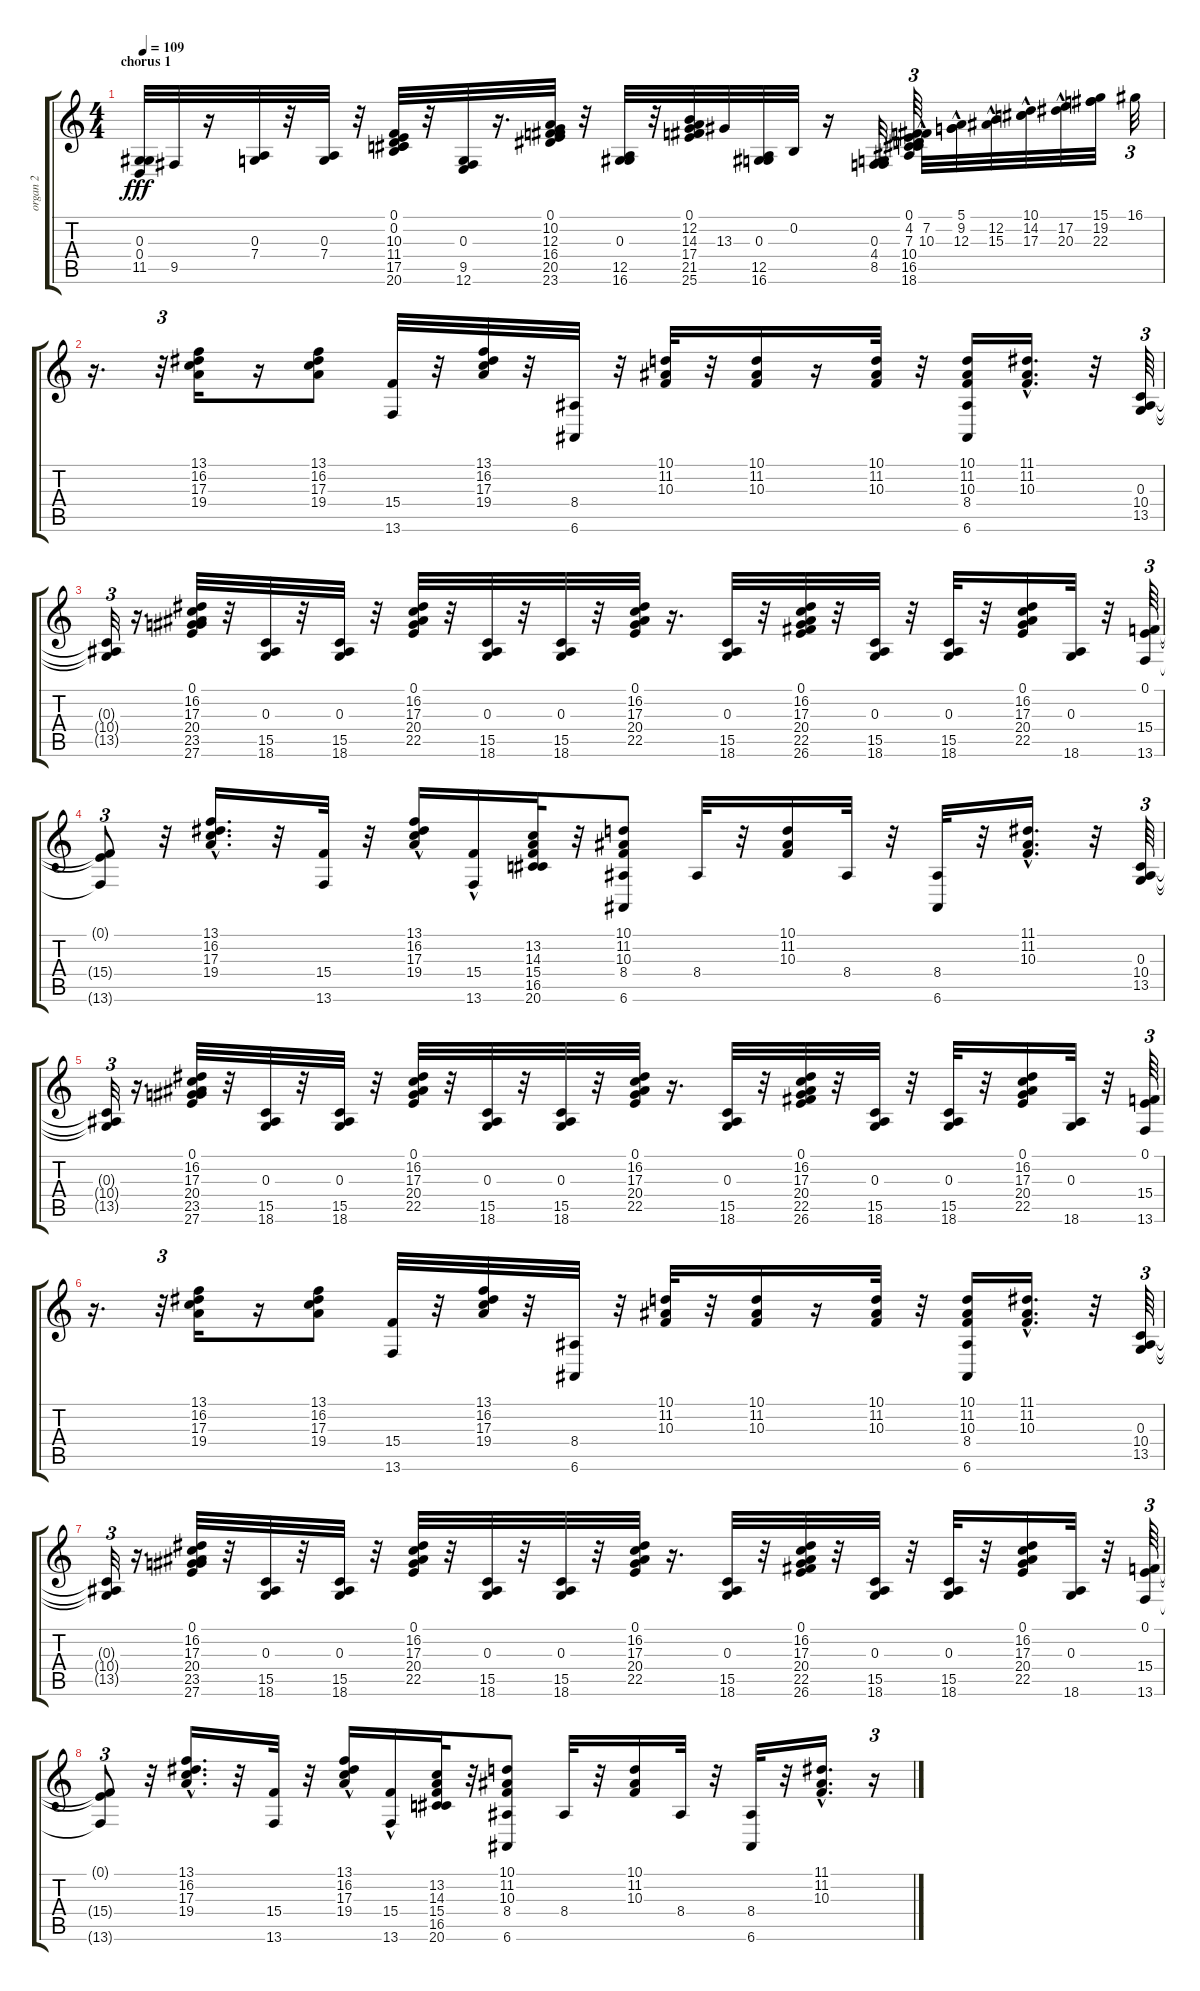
\track ("organ 2" "organ 2") {instrument rockorgan}
\staff {score tabs}
\tuning (E4 B3 G3 D3 A2 E2) {hide}
\ts (4 4)
\section ("" "chorus 1")
\tempo 109
\clef g2
\ks c
(0.3 0.4 11.5).32{dy fff} 9.5.32 r.16 (0.3 7.4).32 r.32 (0.3 7.4).32 r.32 (0.1 0.2 10.3 11.4 17.5 20.6).32 r.32 (0.3 9.5 12.6).32 r.16{d} (0.1 10.2 12.3 16.4 20.5 23.6).32 r.32 (0.3 12.5 16.6).32 r.32 (0.1 12.2 14.3 17.4 21.5 25.6).32 13.3.32 (0.3 12.5 16.6).32 0.2.32 r.16 (0.3 4.4 8.5).32 (0.1 4.2 7.3 10.4 16.5 18.6).64{tu (3 2)} (7.2{hac} 10.3{hac}).32 (5.1{hac} 9.2 12.3{hac}).32 (12.2{hac} 15.3{hac}).32 (10.1{hac} 14.2 17.3{hac}).32 (17.2{hac} 20.3).32 (15.1 19.2 22.3).32 16.1.32{tu (3 2)} |
r.16{d} r.32{tu (3 2)} (13.1 16.2 17.3 19.4).16 r.16 (13.1 16.2 17.3 19.4).8 (15.4 13.6).32 r.32 (13.1 16.2 17.3 19.4).32 r.32 (8.4 6.6).32 r.32 (10.1 11.2 10.3).32 r.32 (10.1 11.2 10.3).16 r.16 (10.1 11.2 10.3).32 r.32 (10.1 11.2 10.3 8.4 6.6).16 (11.1{hac} 11.2 10.3).16{d} r.32 (0.3 10.4 13.5).64{tu (3 2)} |
(0.3{t} 10.4{t} 13.5{t}).32{tu (3 2)} r.16{d} (0.1 16.2 17.3 20.4 23.5 27.6).32 r.32 (0.3 15.5 18.6).32 r.32 (0.3 15.5 18.6).32 r.32 (0.1 16.2 17.3 20.4 22.5).32 r.32 (0.3 15.5 18.6).32 r.32 (0.3 15.5 18.6).32 r.32 (0.1 16.2 17.3 20.4 22.5).32 r.16{d} (0.3 15.5 18.6).32 r.32 (0.1 16.2 17.3 20.4 22.5 26.6).32 r.32 (0.3 15.5 18.6).32 r.32 (0.3 15.5 18.6).32 r.32 (0.1 16.2 17.3 20.4 22.5).16 (0.3 18.6).32 r.32 (0.1 15.4 13.6).64{tu (3 2)} |
(0.1{t} 15.4{t} 13.6{t}).8{tu (3 2)} r.32 (13.1{hac} 16.2{hac} 17.3{hac} 19.4{hac}).16{d} r.32 (15.4 13.6).32 r.32 (13.1 16.2{hac} 17.3{hac} 19.4{hac}).16 (15.4 13.6{hac}).16 (13.2 14.3 15.4 16.5 20.6).32 r.32 (10.1 11.2 10.3 8.4 6.6).8 8.4.32 r.32 (10.1 11.2 10.3).16 8.4.32 r.32 (8.4 6.6).32 r.32 (11.1 11.2 10.3{hac}).16{d} r.32 (0.3 10.4 13.5).64{tu (3 2)} |
(0.3{t} 10.4{t} 13.5{t}).32{tu (3 2)} r.16{d} (0.1 16.2 17.3 20.4 23.5 27.6).32 r.32 (0.3 15.5 18.6).32 r.32 (0.3 15.5 18.6).32 r.32 (0.1 16.2 17.3 20.4 22.5).32 r.32 (0.3 15.5 18.6).32 r.32 (0.3 15.5 18.6).32 r.32 (0.1 16.2 17.3 20.4 22.5).32 r.16{d} (0.3 15.5 18.6).32 r.32 (0.1 16.2 17.3 20.4 22.5 26.6).32 r.32 (0.3 15.5 18.6).32 r.32 (0.3 15.5 18.6).32 r.32 (0.1 16.2 17.3 20.4 22.5).16 (0.3 18.6).32 r.32 (0.1 15.4 13.6).64{tu (3 2)} |
r.16{d} r.32{tu (3 2)} (13.1 16.2 17.3 19.4).16 r.16 (13.1 16.2 17.3 19.4).8 (15.4 13.6).32 r.32 (13.1 16.2 17.3 19.4).32 r.32 (8.4 6.6).32 r.32 (10.1 11.2 10.3).32 r.32 (10.1 11.2 10.3).16 r.16 (10.1 11.2 10.3).32 r.32 (10.1 11.2 10.3 8.4 6.6).16 (11.1{hac} 11.2 10.3).16{d} r.32 (0.3 10.4 13.5).64{tu (3 2)} |
(0.3{t} 10.4{t} 13.5{t}).32{tu (3 2)} r.16{d} (0.1 16.2 17.3 20.4 23.5 27.6).32 r.32 (0.3 15.5 18.6).32 r.32 (0.3 15.5 18.6).32 r.32 (0.1 16.2 17.3 20.4 22.5).32 r.32 (0.3 15.5 18.6).32 r.32 (0.3 15.5 18.6).32 r.32 (0.1 16.2 17.3 20.4 22.5).32 r.16{d} (0.3 15.5 18.6).32 r.32 (0.1 16.2 17.3 20.4 22.5 26.6).32 r.32 (0.3 15.5 18.6).32 r.32 (0.3 15.5 18.6).32 r.32 (0.1 16.2 17.3 20.4 22.5).16 (0.3 18.6).32 r.32 (0.1 15.4 13.6).64{tu (3 2)} |
(0.1{t} 15.4{t} 13.6{t}).8{tu (3 2)} r.32 (13.1{hac} 16.2{hac} 17.3{hac} 19.4{hac}).16{d} r.32 (15.4 13.6).32 r.32 (13.1 16.2{hac} 17.3{hac} 19.4{hac}).16 (15.4 13.6{hac}).16 (13.2 14.3 15.4 16.5 20.6).32 r.32 (10.1 11.2 10.3 8.4 6.6).8 8.4.32 r.32 (10.1 11.2 10.3).16 8.4.32 r.32 (8.4 6.6).32 r.32 (11.1 11.2 10.3{hac}).16{d} r.16{tu (3 2)}
